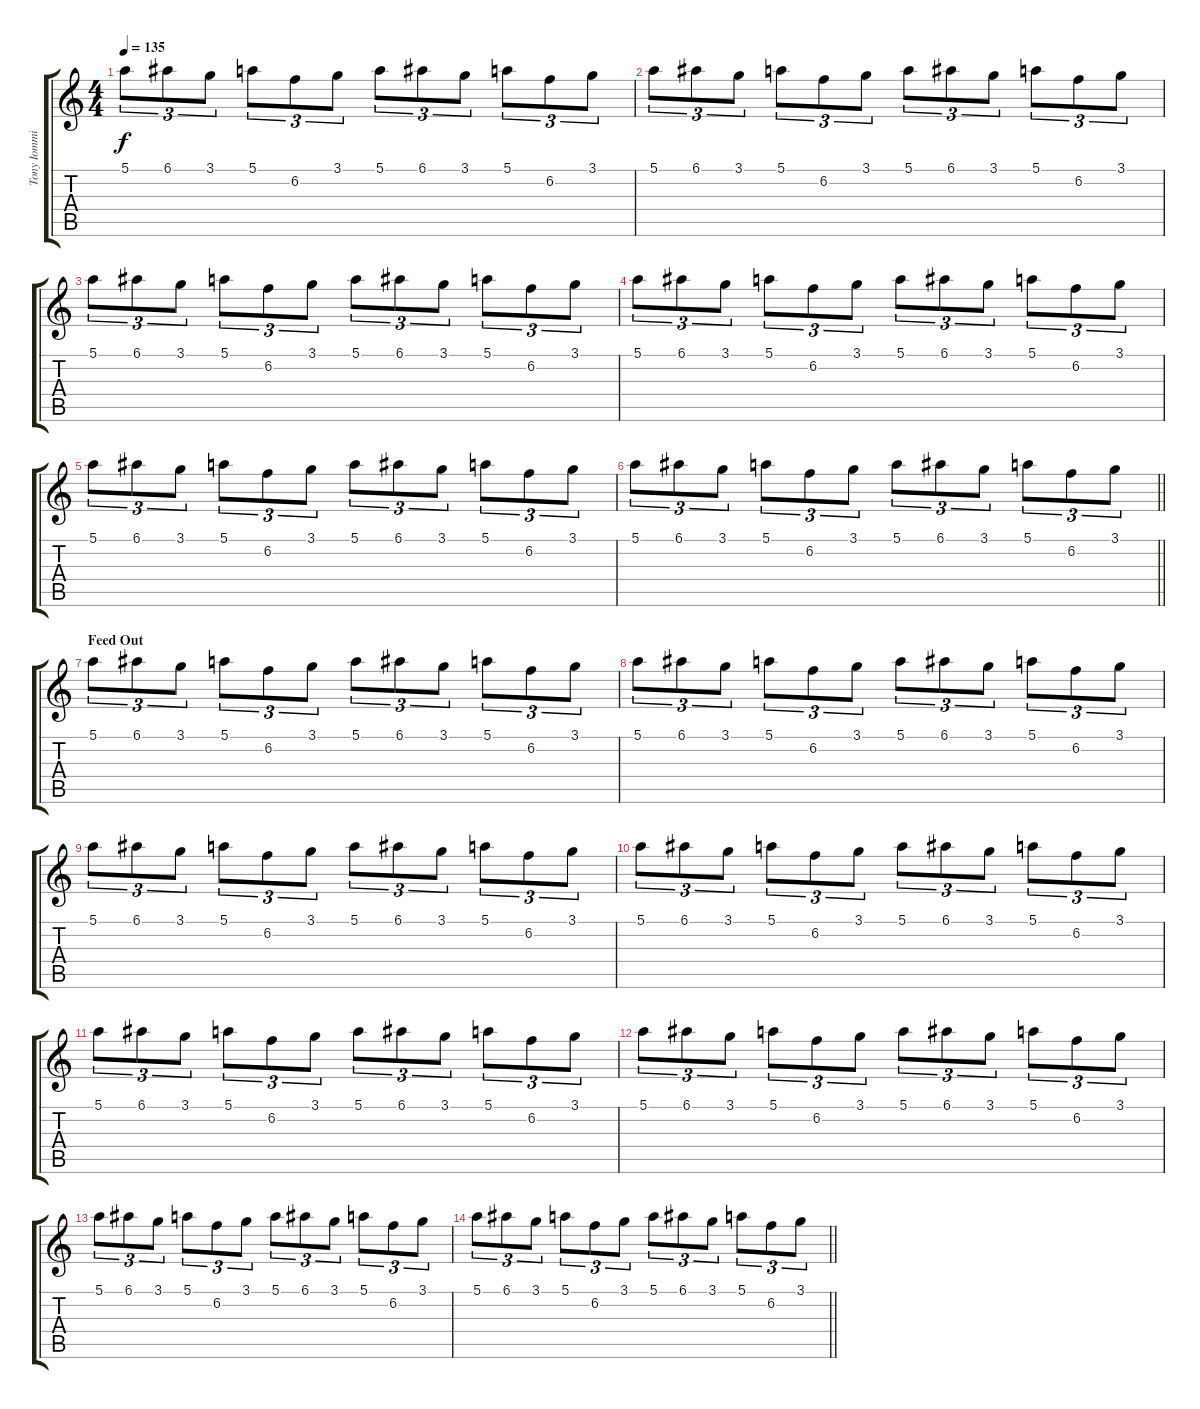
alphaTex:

\track ("Tony Iommi - Guitar" "Tony Iommi") {instrument overdrivenguitar}
\staff {score tabs}
\tuning (E4 B3 G3 D3 A2 E2) {hide}
\ts (4 4)
\tempo 135
\clef g2
\ks c
5.1.8{tu (3 2) dy f} 6.1.8{tu (3 2)} 3.1.8{tu (3 2)} 5.1.8{tu (3 2)} 6.2.8{tu (3 2)} 3.1.8{tu (3 2)} 5.1.8{tu (3 2)} 6.1.8{tu (3 2)} 3.1.8{tu (3 2)} 5.1.8{tu (3 2)} 6.2.8{tu (3 2)} 3.1.8{tu (3 2)} |
5.1.8{tu (3 2)} 6.1.8{tu (3 2)} 3.1.8{tu (3 2)} 5.1.8{tu (3 2)} 6.2.8{tu (3 2)} 3.1.8{tu (3 2)} 5.1.8{tu (3 2)} 6.1.8{tu (3 2)} 3.1.8{tu (3 2)} 5.1.8{tu (3 2)} 6.2.8{tu (3 2)} 3.1.8{tu (3 2)} |
5.1.8{tu (3 2)} 6.1.8{tu (3 2)} 3.1.8{tu (3 2)} 5.1.8{tu (3 2)} 6.2.8{tu (3 2)} 3.1.8{tu (3 2)} 5.1.8{tu (3 2)} 6.1.8{tu (3 2)} 3.1.8{tu (3 2)} 5.1.8{tu (3 2)} 6.2.8{tu (3 2)} 3.1.8{tu (3 2)} |
5.1.8{tu (3 2)} 6.1.8{tu (3 2)} 3.1.8{tu (3 2)} 5.1.8{tu (3 2)} 6.2.8{tu (3 2)} 3.1.8{tu (3 2)} 5.1.8{tu (3 2)} 6.1.8{tu (3 2)} 3.1.8{tu (3 2)} 5.1.8{tu (3 2)} 6.2.8{tu (3 2)} 3.1.8{tu (3 2)} |
5.1.8{tu (3 2)} 6.1.8{tu (3 2)} 3.1.8{tu (3 2)} 5.1.8{tu (3 2)} 6.2.8{tu (3 2)} 3.1.8{tu (3 2)} 5.1.8{tu (3 2)} 6.1.8{tu (3 2)} 3.1.8{tu (3 2)} 5.1.8{tu (3 2)} 6.2.8{tu (3 2)} 3.1.8{tu (3 2)} |
\barLineRight lightlight
5.1.8{tu (3 2)} 6.1.8{tu (3 2)} 3.1.8{tu (3 2)} 5.1.8{tu (3 2)} 6.2.8{tu (3 2)} 3.1.8{tu (3 2)} 5.1.8{tu (3 2)} 6.1.8{tu (3 2)} 3.1.8{tu (3 2)} 5.1.8{tu (3 2)} 6.2.8{tu (3 2)} 3.1.8{tu (3 2)} |
\section ("" "Feed Out")
5.1.8{tu (3 2)} 6.1.8{tu (3 2)} 3.1.8{tu (3 2)} 5.1.8{tu (3 2)} 6.2.8{tu (3 2)} 3.1.8{tu (3 2)} 5.1.8{tu (3 2)} 6.1.8{tu (3 2)} 3.1.8{tu (3 2)} 5.1.8{tu (3 2)} 6.2.8{tu (3 2)} 3.1.8{tu (3 2)} |
5.1.8{tu (3 2)} 6.1.8{tu (3 2)} 3.1.8{tu (3 2)} 5.1.8{tu (3 2)} 6.2.8{tu (3 2)} 3.1.8{tu (3 2)} 5.1.8{tu (3 2)} 6.1.8{tu (3 2)} 3.1.8{tu (3 2)} 5.1.8{tu (3 2)} 6.2.8{tu (3 2)} 3.1.8{tu (3 2)} |
5.1.8{tu (3 2)} 6.1.8{tu (3 2)} 3.1.8{tu (3 2)} 5.1.8{tu (3 2)} 6.2.8{tu (3 2)} 3.1.8{tu (3 2)} 5.1.8{tu (3 2)} 6.1.8{tu (3 2)} 3.1.8{tu (3 2)} 5.1.8{tu (3 2)} 6.2.8{tu (3 2)} 3.1.8{tu (3 2)} |
5.1.8{tu (3 2)} 6.1.8{tu (3 2)} 3.1.8{tu (3 2)} 5.1.8{tu (3 2)} 6.2.8{tu (3 2)} 3.1.8{tu (3 2)} 5.1.8{tu (3 2)} 6.1.8{tu (3 2)} 3.1.8{tu (3 2)} 5.1.8{tu (3 2)} 6.2.8{tu (3 2)} 3.1.8{tu (3 2)} |
5.1.8{tu (3 2)} 6.1.8{tu (3 2)} 3.1.8{tu (3 2)} 5.1.8{tu (3 2)} 6.2.8{tu (3 2)} 3.1.8{tu (3 2)} 5.1.8{tu (3 2)} 6.1.8{tu (3 2)} 3.1.8{tu (3 2)} 5.1.8{tu (3 2)} 6.2.8{tu (3 2)} 3.1.8{tu (3 2)} |
5.1.8{tu (3 2)} 6.1.8{tu (3 2)} 3.1.8{tu (3 2)} 5.1.8{tu (3 2)} 6.2.8{tu (3 2)} 3.1.8{tu (3 2)} 5.1.8{tu (3 2)} 6.1.8{tu (3 2)} 3.1.8{tu (3 2)} 5.1.8{tu (3 2)} 6.2.8{tu (3 2)} 3.1.8{tu (3 2)} |
5.1.8{tu (3 2)} 6.1.8{tu (3 2)} 3.1.8{tu (3 2)} 5.1.8{tu (3 2)} 6.2.8{tu (3 2)} 3.1.8{tu (3 2)} 5.1.8{tu (3 2)} 6.1.8{tu (3 2)} 3.1.8{tu (3 2)} 5.1.8{tu (3 2)} 6.2.8{tu (3 2)} 3.1.8{tu (3 2)} |
\barLineRight lightlight
5.1.8{tu (3 2)} 6.1.8{tu (3 2)} 3.1.8{tu (3 2)} 5.1.8{tu (3 2)} 6.2.8{tu (3 2)} 3.1.8{tu (3 2)} 5.1.8{tu (3 2)} 6.1.8{tu (3 2)} 3.1.8{tu (3 2)} 5.1.8{tu (3 2)} 6.2.8{tu (3 2)} 3.1.8{tu (3 2)}
